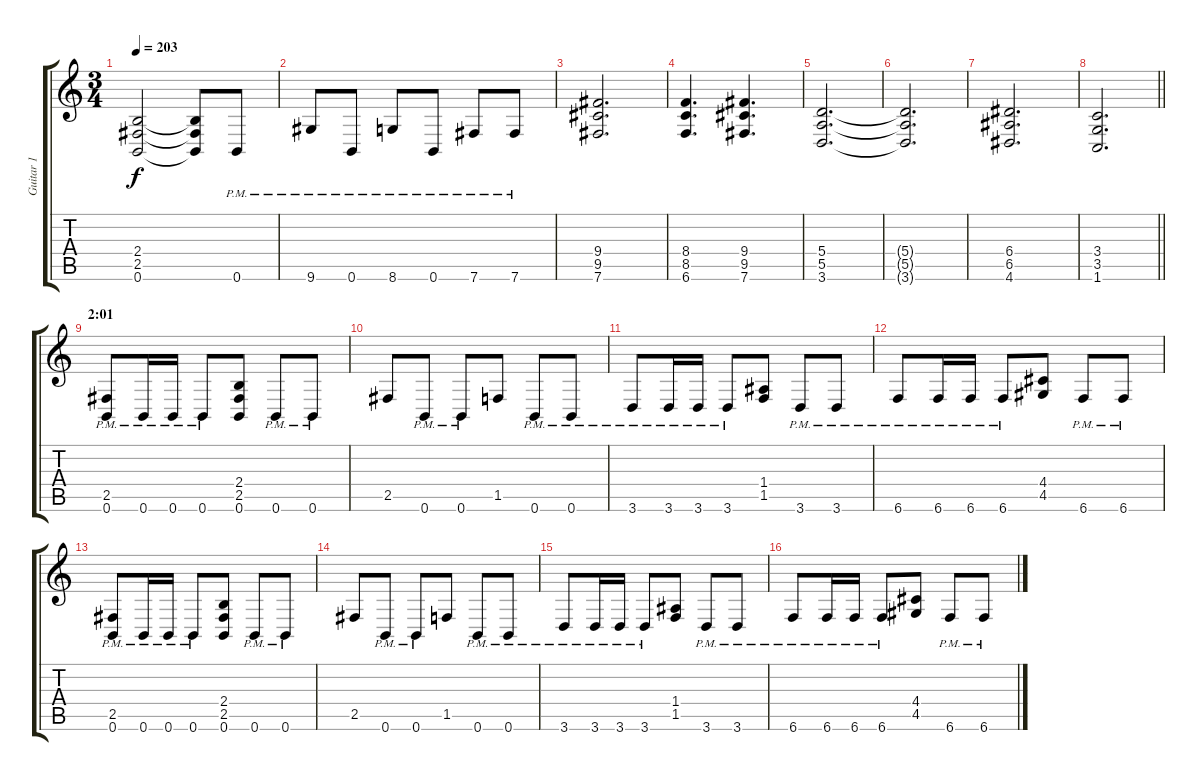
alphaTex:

\track ("Guitar 1" "Guitar 1") {instrument distortionguitar}
\staff {score tabs}
\tuning (B3 Gb3 D3 A2 E2 B1) {hide}
\ts (3 4)
\tempo 203
\clef g2
\ks c
(2.4 2.5 0.6).2{dy f} (2.4{t} 2.5{t} 0.6{t}).8 0.6{pm}.8 |
9.6{pm}.8 0.6{pm}.8 8.6{pm}.8 0.6{pm}.8 7.6{pm}.8 7.6{pm}.8 |
(9.4 9.5 7.6).2{d} |
(8.4 8.5 6.6).4{d} (9.4 9.5 7.6).4{d} |
(5.4 5.5 3.6).2{d} |
(5.4{t} 5.5{t} 3.6{t}).2{d} |
(6.4 6.5 4.6).2{d} |
\barLineRight lightlight
(3.4 3.5 1.6).2{d} |
\section ("" "2:01")
(2.5{pm} 0.6{pm}).8{volume 13 instrument distortionguitar} 0.6{pm}.16 0.6{pm}.16 0.6{pm}.8 (2.4 2.5 0.6).8 0.6{pm}.8 0.6{pm}.8 |
2.5.8 0.6{pm}.8 0.6{pm}.8 1.5.8 0.6{pm}.8 0.6{pm}.8 |
3.6{pm}.8 3.6{pm}.16 3.6{pm}.16 3.6{pm}.8 (1.4 1.5).8 3.6{pm}.8 3.6{pm}.8 |
6.6{pm}.8 6.6{pm}.16 6.6{pm}.16 6.6{pm}.8 (4.4 4.5).8 6.6{pm}.8 6.6{pm}.8 |
(2.5{pm} 0.6{pm}).8 0.6{pm}.16 0.6{pm}.16 0.6{pm}.8 (2.4 2.5 0.6).8 0.6{pm}.8 0.6{pm}.8 |
2.5.8 0.6{pm}.8 0.6{pm}.8 1.5.8 0.6{pm}.8 0.6{pm}.8 |
3.6{pm}.8 3.6{pm}.16 3.6{pm}.16 3.6{pm}.8 (1.4 1.5).8 3.6{pm}.8 3.6{pm}.8 |
6.6{pm}.8 6.6{pm}.16 6.6{pm}.16 6.6{pm}.8 (4.4 4.5).8 6.6{pm}.8 6.6{pm}.8
